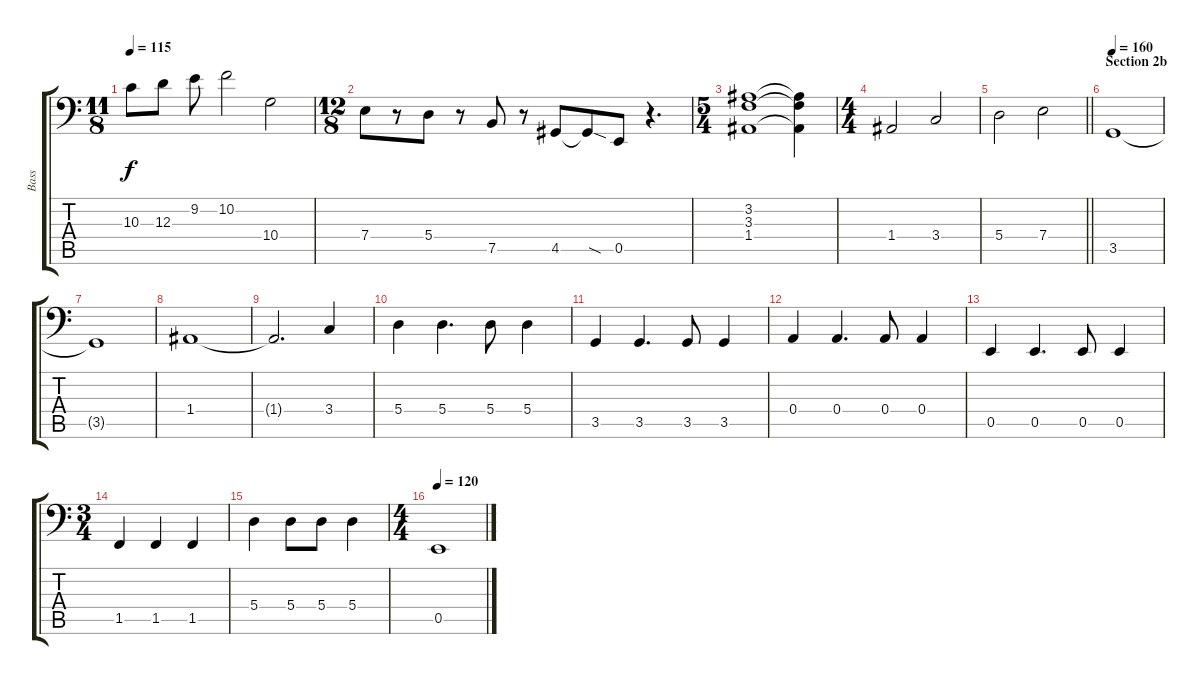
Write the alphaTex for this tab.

\track ("Bass" "Bass") {instrument electricbassfinger}
\staff {score tabs}
\tuning (C3 G2 D2 A1 E1 B0) {hide}
\ts (11 8)
\tempo 115
\clef f4
\ks c
10.3.8{dy f} 12.3.8 9.2.8 10.2.2 10.4.2 |
\ts (12 8)
7.4.8 r.8 5.4.8 r.8 7.5.8 r.8 4.5.8 4.5{sod t}.8 0.5.8 r.4{d} |
\ts (5 4)
(3.2 3.3 1.4).1 (3.2{t} 3.3{t} 1.4{t}).4 |
\ts (4 4)
1.4.2 3.4.2 |
\barLineRight lightlight
5.4.2 7.4.2 |
\section ("" "Section 2b")
\tempo 160
3.5.1 |
3.5{t}.1 |
1.4.1 |
1.4{t}.2{d} 3.4.4 |
5.4.4 5.4.4{d} 5.4.8 5.4.4 |
3.5.4 3.5.4{d} 3.5.8 3.5.4 |
0.4.4 0.4.4{d} 0.4.8 0.4.4 |
0.5.4 0.5.4{d} 0.5.8 0.5.4 |
\ts (3 4)
1.5.4 1.5.4 1.5.4 |
5.4.4 5.4.8 5.4.8 5.4.4 |
\ts (4 4)
\tempo 120
0.5.1
